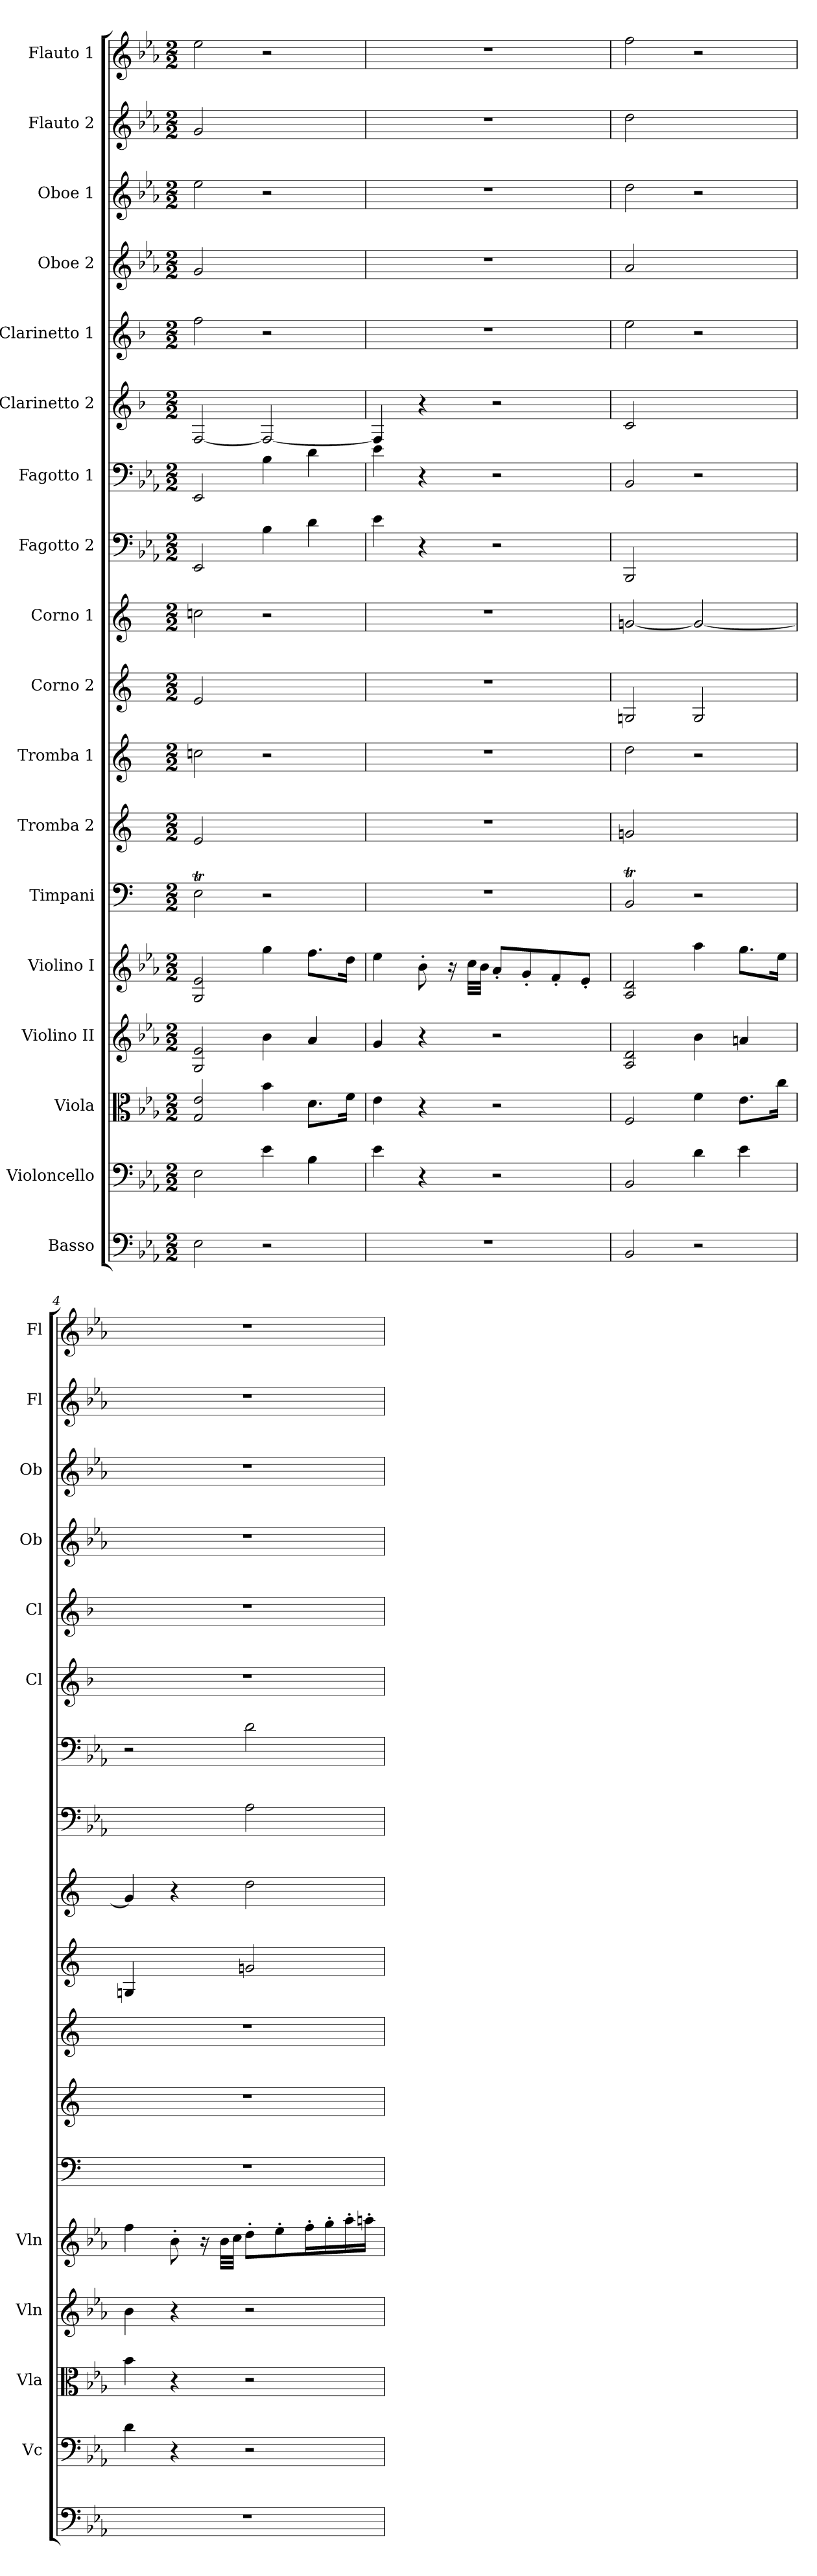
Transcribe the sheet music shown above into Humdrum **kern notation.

**kern	**kern	**kern	**kern	**kern	**kern	**kern	**kern	**kern	**kern	**kern	**kern	**kern	**kern	**kern	**kern	**kern	**kern
*part18	*part17	*part16	*part15	*part14	*part13	*part12	*part11	*part10	*part9	*part8	*part7	*part6	*part5	*part4	*part3	*part2	*part1
*staff18	*staff17	*staff16	*staff15	*staff14	*staff13	*staff12	*staff11	*staff10	*staff9	*staff8	*staff7	*staff6	*staff5	*staff4	*staff3	*staff2	*staff1
*I"Basso	*I"Violoncello	*I"Viola	*I"Violino II	*I"Violino I	*I"Timpani	*I"Tromba 2	*I"Tromba 1	*I"Corno 2	*I"Corno 1	*I"Fagotto 2	*I"Fagotto 1	*I"Clarinetto 2	*I"Clarinetto 1	*I"Oboe 2	*I"Oboe 1	*I"Flauto 2	*I"Flauto 1
*	*I'Vc	*I'Vla	*I'Vln	*I'Vln	*	*	*	*	*	*	*	*I'Cl	*I'Cl	*I'Ob	*I'Ob	*I'Fl	*I'Fl
*clefF4	*clefF4	*clefC3	*clefG2	*clefG2	*clefF4	*clefG2	*clefG2	*clefG2	*clefG2	*clefF4	*clefF4	*clefG2	*clefG2	*clefG2	*clefG2	*clefG2	*clefG2
*ITrd7c12	*	*	*	*	*	*ITrd-2c-3	*ITrd-2c-3	*ITrd5c9	*ITrd5c9	*	*	*ITrd1c2	*ITrd1c2	*	*	*	*
*k[b-e-a-]	*k[b-e-a-]	*k[b-e-a-]	*k[b-e-a-]	*k[b-e-a-]	*	*	*	*	*	*k[b-e-a-]	*k[b-e-a-]	*k[b-e-a-]	*k[b-e-a-]	*k[b-e-a-]	*k[b-e-a-]	*k[b-e-a-]	*k[b-e-a-]
*M2/2	*M2/2	*M2/2	*M2/2	*M2/2	*M2/2	*M2/2	*M2/2	*M2/2	*M2/2	*M2/2	*M2/2	*M2/2	*M2/2	*M2/2	*M2/2	*M2/2	*M2/2
=1	=1	=1	=1	=1	=1	=1	=1	=1	=1	=1	=1	=1	=1	=1	=1	=1	=1
2EE-	2E-	2G 2e-	2G 2e-	2G 2e-	2Et	2g	2ee-X	2G	2e-X	2EE-	2EE-	[2E-	2ee-	2g	2ee-	2g	2ee-
2r	4e-	4b-	4b-	4gg	2r	2ryy	2r	2ryy	2r	4B-	4B-	2E-_	2r	2ryy	2r	2ryy	2r
.	4B-	8.d\L	4a-	8.ff\L	.	.	.	.	.	4d	4d	.	.	.	.	.	.
.	.	16f\Jk	.	16dd\Jk	.	.	.	.	.	.	.	.	.	.	.	.	.
=2	=2	=2	=2	=2	=2	=2	=2	=2	=2	=2	=2	=2	=2	=2	=2	=2	=2
1r	4e-	4e-	4g	4ee-	1r	1r	1r	1r	1r	4e-	4e-	4E-]	1r	1r	1r	1r	1r
.	4r	4r	4r	8b-'	.	.	.	.	.	4r	4r	4r	.	.	.	.	.
.	.	.	.	16r	.	.	.	.	.	.	.	.	.	.	.	.	.
.	.	.	.	32cc\LLL	.	.	.	.	.	.	.	.	.	.	.	.	.
.	.	.	.	32b-\JJJ	.	.	.	.	.	.	.	.	.	.	.	.	.
.	2r	2r	2r	8a-'/L	.	.	.	.	.	2r	2r	2r	.	.	.	.	.
.	.	.	.	8g'/	.	.	.	.	.	.	.	.	.	.	.	.	.
.	.	.	.	8f'/	.	.	.	.	.	.	.	.	.	.	.	.	.
.	.	.	.	8e-'/J	.	.	.	.	.	.	.	.	.	.	.	.	.
=3	=3	=3	=3	=3	=3	=3	=3	=3	=3	=3	=3	=3	=3	=3	=3	=3	=3
2BBB-	2BB-	2F	2A- 2d	2A- 2d	2BBt	2b-X	2ff	2BB-X	[2B-X	2BBB-	2BB-	2B-	2dd	2a-	2dd	2dd	2ff
2r	4d	4f	4b-	4aa-	2r	2ryy	2r	2BB-	2B-_	2ryy	2r	2ryy	2r	2ryy	2r	2ryy	2r
.	4e-	8.e-\L	4an	8.gg\L	.	.	.	.	.	.	.	.	.	.	.	.	.
.	.	16cc\Jk	.	16ee-\Jk	.	.	.	.	.	.	.	.	.	.	.	.	.
=4	=4	=4	=4	=4	=4	=4	=4	=4	=4	=4	=4	=4	=4	=4	=4	=4	=4
1r	4d	4b-	4b-	4ff	1r	1r	1r	4BB-X	4B-]	2ryy	2r	1r	1r	1r	1r	1r	1r
.	4r	4r	4r	8b-'	.	.	.	4ryy	4r	.	.	.	.	.	.	.	.
.	.	.	.	16r	.	.	.	.	.	.	.	.	.	.	.	.	.
.	.	.	.	32b-\LLL	.	.	.	.	.	.	.	.	.	.	.	.	.
.	.	.	.	32cc\JJJ	.	.	.	.	.	.	.	.	.	.	.	.	.
.	2r	2r	2r	8dd'\L	.	.	.	2B-X	2f	2A-	2d	.	.	.	.	.	.
.	.	.	.	8ee-'\	.	.	.	.	.	.	.	.	.	.	.	.	.
.	.	.	.	16ff'\L	.	.	.	.	.	.	.	.	.	.	.	.	.
.	.	.	.	16gg'\	.	.	.	.	.	.	.	.	.	.	.	.	.
.	.	.	.	16aa-'\	.	.	.	.	.	.	.	.	.	.	.	.	.
.	.	.	.	16aan'\JJ	.	.	.	.	.	.	.	.	.	.	.	.	.
=	=	=	=	=	=	=	=	=	=	=	=	=	=	=	=	=	=
*-	*-	*-	*-	*-	*-	*-	*-	*-	*-	*-	*-	*-	*-	*-	*-	*-	*-
